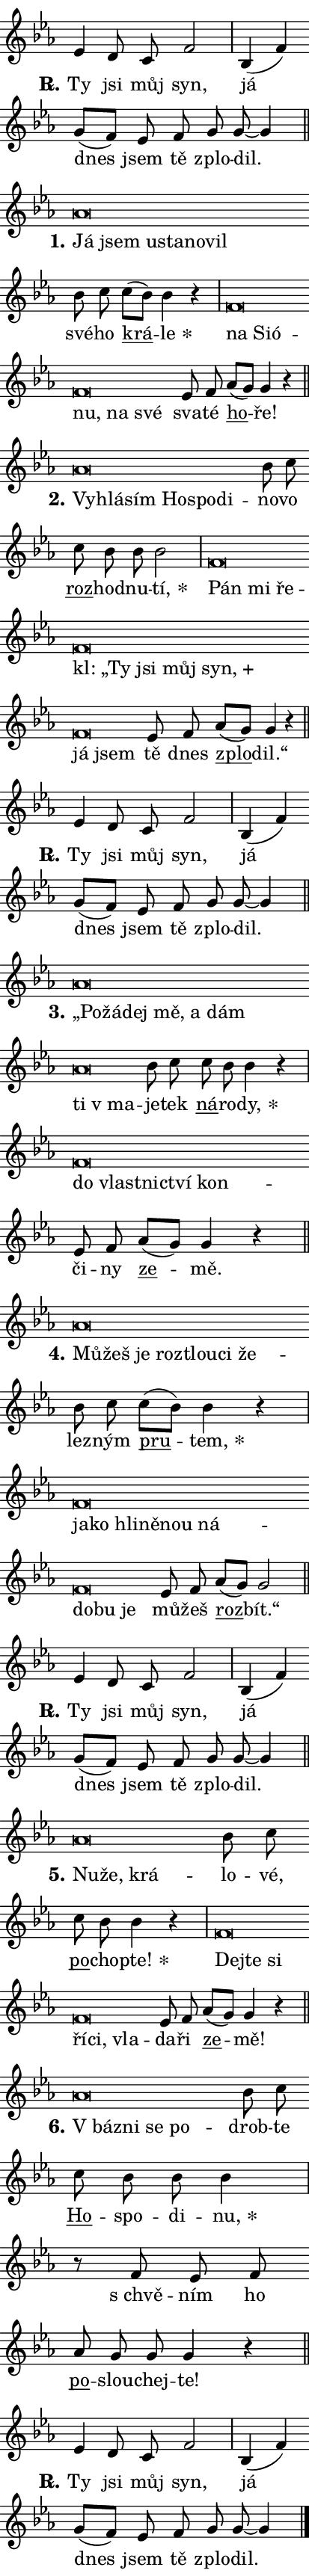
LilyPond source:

\version "2.22.1"
\header { tagline = "" }
\paper {
  indent = 0\cm
  top-margin = 0\cm
  right-margin = 0\cm
  bottom-margin = 0\cm
  left-margin = 0\cm
  paper-width = 7\cm
  page-breaking = #ly:one-page-breaking
  system-system-spacing.basic-distance = #11
  score-system-spacing.basic-distance = #11
  ragged-last = ##f
}


%% Author: Thomas Morley
%% https://lists.gnu.org/archive/html/lilypond-user/2020-05/msg00002.html
#(define (line-position grob)
"Returns position of @var[grob} in current system:
   @code{'start}, if at first time-step
   @code{'end}, if at last time-step
   @code{'middle} otherwise
"
  (let* ((col (ly:item-get-column grob))
         (ln (ly:grob-object col 'left-neighbor))
         (rn (ly:grob-object col 'right-neighbor))
         (col-to-check-left (if (ly:grob? ln) ln col))
         (col-to-check-right (if (ly:grob? rn) rn col))
         (break-dir-left
           (and
             (ly:grob-property col-to-check-left 'non-musical #f)
             (ly:item-break-dir col-to-check-left)))
         (break-dir-right
           (and
             (ly:grob-property col-to-check-right 'non-musical #f)
             (ly:item-break-dir col-to-check-right))))
        (cond ((eqv? 1 break-dir-left) 'start)
              ((eqv? -1 break-dir-right) 'end)
              (else 'middle))))

#(define (tranparent-at-line-position vctor)
  (lambda (grob)
  "Relying on @code{line-position} select the relevant enry from @var{vctor}.
Used to determine transparency,"
    (case (line-position grob)
      ((end) (not (vector-ref vctor 0)))
      ((middle) (not (vector-ref vctor 1)))
      ((start) (not (vector-ref vctor 2))))))

noteHeadBreakVisibility =
#(define-music-function (break-visibility)(vector?)
"Makes @code{NoteHead}s transparent relying on @var{break-visibility}"
#{
  \override NoteHead.transparent =
    #(tranparent-at-line-position break-visibility)
#})

#(define delete-ledgers-for-transparent-note-heads
  (lambda (grob)
    "Reads whether a @code{NoteHead} is transparent.
If so this @code{NoteHead} is removed from @code{'note-heads} from
@var{grob}, which is supposed to be @code{LedgerLineSpanner}.
As a result ledgers are not printed for this @code{NoteHead}"
    (let* ((nhds-array (ly:grob-object grob 'note-heads))
           (nhds-list
             (if (ly:grob-array? nhds-array)
                 (ly:grob-array->list nhds-array)
                 '()))
           ;; Relies on the transparent-property being done before
           ;; Staff.LedgerLineSpanner.after-line-breaking is executed.
           ;; This is fragile ...
           (to-keep
             (remove
               (lambda (nhd)
                 (ly:grob-property nhd 'transparent #f))
               nhds-list)))
      ;; TODO find a better method to iterate over grob-arrays, similiar
      ;; to filter/remove etc for lists
      ;; For now rebuilt from scratch
      (set! (ly:grob-object grob 'note-heads)  '())
      (for-each
        (lambda (nhd)
          (ly:pointer-group-interface::add-grob grob 'note-heads nhd))
        to-keep))))

hideNotes = {
  \noteHeadBreakVisibility #begin-of-line-visible
}
unHideNotes = {
  \noteHeadBreakVisibility #all-visible
}

% work-around for resetting accidentals
% https://lilypond.org/doc/v2.23/Documentation/notation/displaying-rhythms#unmetered-music
cadenzaMeasure = {
  \cadenzaOff
  \partial 1024 s1024
  \cadenzaOn
}

#(define-markup-command (accent layout props text) (markup?)
  "Underline accented syllable"
  (interpret-markup layout props
    #{\markup \override #'(offset . 4.3) \underline { #text }#}))

responsum = \markup \concat {
  "R" \hspace #-1.05 \path #0.1 #'((moveto 0 0.07) (lineto 0.9 0.8)) \hspace #0.05 "."
}

\layout {
    \context {
        \Staff
        \remove "Time_signature_engraver"
        \override LedgerLineSpanner.after-line-breaking = #delete-ledgers-for-transparent-note-heads
    }
    \context {
        \Voice {
            \override NoteHead.output-attributes = #'((class . "notehead"))
            \override Hairpin.height = #0.55
        }
    }
    \context {
        \Lyrics {
            \override StanzaNumber.output-attributes = #'((class . "stanzanumber"))
            \override LyricSpace.minimum-distance = #0.9
            \override LyricText.font-name = #"TeX Gyre Schola"
            \override LyricText.font-size = 1
            \override StanzaNumber.font-name = #"TeX Gyre Schola Bold"
            \override StanzaNumber.font-size = 1
        }
    }
}

% magnetic-lyrics.ily
%
%   written by
%     Jean Abou Samra <jean@abou-samra.fr>
%     Werner Lemberg <wl@gnu.org>
%
%   adapted by
%     Jiri Hon <jiri.hon@gmail.com>
%
% Version 2022-Apr-15

% https://www.mail-archive.com/lilypond-user@gnu.org/msg149350.html

#(define (Left_hyphen_pointer_engraver context)
   "Collect syllable-hyphen-syllable occurrences in lyrics and store
them in properties.  This engraver only looks to the left.  For
example, if the lyrics input is @code{foo -- bar}, it does the
following.

@itemize @bullet
@item
Set the @code{text} property of the @code{LyricHyphen} grob between
@q{foo} and @q{bar} to @code{foo}.

@item
Set the @code{left-hyphen} property of the @code{LyricText} grob with
text @q{foo} to the @code{LyricHyphen} grob between @q{foo} and
@q{bar}.
@end itemize

Use this auxiliary engraver in combination with the
@code{lyric-@/text::@/apply-@/magnetic-@/offset!} hook."
   (let ((hyphen #f)
         (text #f))
     (make-engraver
      (acknowledgers
       ((lyric-syllable-interface engraver grob source-engraver)
        (set! text grob)))
      (end-acknowledgers
       ((lyric-hyphen-interface engraver grob source-engraver)
        ;(when (not (grob::has-interface grob 'lyric-space-interface))
          (set! hyphen grob)));)
      ((stop-translation-timestep engraver)
       (when (and text hyphen)
         (ly:grob-set-object! text 'left-hyphen hyphen))
       (set! text #f)
       (set! hyphen #f)))))

#(define (lyric-text::apply-magnetic-offset! grob)
   "If the space between two syllables is less than the value in
property @code{LyricText@/.details@/.squash-threshold}, move the right
syllable to the left so that it gets concatenated with the left
syllable.

Use this function as a hook for
@code{LyricText@/.after-@/line-@/breaking} if the
@code{Left_@/hyphen_@/pointer_@/engraver} is active."
   (let ((hyphen (ly:grob-object grob 'left-hyphen #f)))
     (when hyphen
       (let ((left-text (ly:spanner-bound hyphen LEFT)))
         (when (grob::has-interface left-text 'lyric-syllable-interface)
           (let* ((common (ly:grob-common-refpoint grob left-text X))
                  (this-x-ext (ly:grob-extent grob common X))
                  (left-x-ext
                   (begin
                     ;; Trigger magnetism for left-text.
                     (ly:grob-property left-text 'after-line-breaking)
                     (ly:grob-extent left-text common X)))
                  ;; `delta` is the gap width between two syllables.
                  (delta (- (interval-start this-x-ext)
                            (interval-end left-x-ext)))
                  (details (ly:grob-property grob 'details))
                  (threshold (assoc-get 'squash-threshold details 0.2)))
             (when (< delta threshold)
               (let* (;; We have to manipulate the input text so that
                      ;; ligatures crossing syllable boundaries are not
                      ;; disabled.  For languages based on the Latin
                      ;; script this is essentially a beautification.
                      ;; However, for non-Western scripts it can be a
                      ;; necessity.
                      (lt (ly:grob-property left-text 'text))
                      (rt (ly:grob-property grob 'text))
                      (is-space (grob::has-interface hyphen 'lyric-space-interface))
                      (space (if is-space " " ""))
                      (space-markup (grob-interpret-markup grob " "))
                      (space-size (interval-length (ly:stencil-extent space-markup X)))
                      (extra-delta (if is-space space-size 0))
                      ;; Append new syllable.
                      (ltrt-space (if (and (string? lt) (string? rt))
                                (string-append lt space rt)
                                (make-concat-markup (list lt space rt))))
                      ;; Right-align `ltrt` to the right side.
                      (ltrt-space-markup (grob-interpret-markup
                               grob
                               (make-translate-markup
                                (cons (interval-length this-x-ext) 0)
                                (make-right-align-markup ltrt-space)))))
                 (begin
                   ;; Don't print `left-text`.
                   (ly:grob-set-property! left-text 'stencil #f)
                   ;; Set text and stencil (which holds all collected
                   ;; syllables so far) and shift it to the left.
                   (ly:grob-set-property! grob 'text ltrt-space)
                   (ly:grob-set-property! grob 'stencil ltrt-space-markup)
                   (ly:grob-translate-axis! grob (- (- delta extra-delta)) X))))))))))


#(define (lyric-hyphen::displace-bounds-first grob)
   ;; Make very sure this callback isn't triggered too early.
   (let ((left (ly:spanner-bound grob LEFT))
         (right (ly:spanner-bound grob RIGHT)))
     (ly:grob-property left 'after-line-breaking)
     (ly:grob-property right 'after-line-breaking)
     (ly:lyric-hyphen::print grob)))

squashThreshold = #0.4

\layout {
  \context {
    \Lyrics
    \consists #Left_hyphen_pointer_engraver
    \override LyricText.after-line-breaking =
      #lyric-text::apply-magnetic-offset!
    \override LyricHyphen.stencil = #lyric-hyphen::displace-bounds-first
    \override LyricText.details.squash-threshold = \squashThreshold
    \override LyricHyphen.minimum-distance = 0
    \override LyricHyphen.minimum-length = \squashThreshold
  }
}

squash = \override LyricText.details.squash-threshold = 9999
unSquash = \override LyricText.details.squash-threshold = \squashThreshold

left = \override LyricText.self-alignment-X = #LEFT
unLeft = \revert LyricText.self-alignment-X

starOffset = #(lambda (grob) 
                (let ((x_offset (ly:self-alignment-interface::aligned-on-x-parent grob)))
                  (if (= x_offset 0) 0 (+ x_offset 1.2))))

star = #(define-music-function (syllable)(string?)
"Append star separator at the end of a syllable"
#{
  \once \override LyricText.X-offset = #starOffset
  \lyricmode { \markup {
    #syllable
    \override #'((font-name . "TeX Gyre Schola Bold")) \hspace #0.2 \lower #0.65 \larger "*"
  } }
#})

starAccent = #(define-music-function (syllable)(string?)
"Append star separator at the end of a syllable and make accent"
#{
  \once \override LyricText.X-offset = #starOffset
  \lyricmode { \markup {
    \accent #syllable
    \override #'((font-name . "TeX Gyre Schola Bold")) \hspace #0.2 \lower #0.65 \larger "*"
  } }
#})

breath = #(define-music-function (syllable)(string?)
"Append breathing indicator at the end of a syllable"
#{
  \lyricmode { \markup { #syllable "+" } }
#})

optionalBreath = #(define-music-function (syllable)(string?)
"Append optional breathing indicator at the end of a syllable"
#{
  \lyricmode { \markup { #syllable "(+)" } }
#})


\score {
    <<
        \new Voice = "melody" { \cadenzaOn \key es \major \relative { es'4 d8 c f2 \cadenzaMeasure \bar "|" bes,4( f') \bar "" g8[( f)] es f g g~ g4 \cadenzaMeasure \bar "||" \break }
\relative { as'\breve*1/16 \hideNotes \breve*1/16 \bar "" \breve*1/16 \bar "" \breve*1/16 \bar "" \breve*1/16 \breve*1/16 \bar "" \unHideNotes bes8 c \bar "" c[( bes)] bes4 r \cadenzaMeasure \bar "|" f\breve*1/16 \hideNotes \breve*1/16 \bar "" \breve*1/16 \bar "" \breve*1/16 \bar "" \breve*1/16 \breve*1/16 \bar "" \unHideNotes es8 f \bar "" as[( g)] g4 r \cadenzaMeasure \bar "||" \break }
\relative { as'\breve*1/16 \hideNotes \breve*1/16 \bar "" \breve*1/16 \bar "" \breve*1/16 \bar "" \breve*1/16 \breve*1/16 \bar "" \unHideNotes bes8 c \bar "" c bes bes bes2 \cadenzaMeasure \bar "|" f\breve*1/16 \hideNotes \breve*1/16 \bar "" \breve*1/16 \bar "" \breve*1/16 \bar "" \breve*1/16 \bar "" \breve*1/16 \bar "" \breve*1/16 \bar "" \breve*1/16 \bar "" \breve*1/16 \breve*1/16 \bar "" \unHideNotes es8 f \bar "" as[( g)] g4 r \cadenzaMeasure \bar "||" \break }
\relative { es'4 d8 c f2 \cadenzaMeasure \bar "|" bes,4( f') \bar "" g8[( f)] es f g g~ g4 \cadenzaMeasure \bar "||" \break }
\relative { as'\breve*1/16 \hideNotes \breve*1/16 \bar "" \breve*1/16 \bar "" \breve*1/16 \bar "" \breve*1/16 \bar "" \breve*1/16 \bar "" \breve*1/16 \breve*1/16 \bar "" \unHideNotes bes8 c \bar "" c bes bes4 r \cadenzaMeasure \bar "|" f\breve*1/16 \hideNotes \breve*1/16 \bar "" \breve*1/16 \bar "" \breve*1/16 \breve*1/16 \bar "" \unHideNotes es8 f \bar "" as[( g)] g4 r \cadenzaMeasure \bar "||" \break }
\relative { as'\breve*1/16 \hideNotes \breve*1/16 \bar "" \breve*1/16 \bar "" \breve*1/16 \bar "" \breve*1/16 \bar "" \breve*1/16 \breve*1/16 \bar "" \unHideNotes bes8 c \bar "" c[( bes)] bes4 r \cadenzaMeasure \bar "|" f\breve*1/16 \hideNotes \breve*1/16 \bar "" \breve*1/16 \bar "" \breve*1/16 \bar "" \breve*1/16 \bar "" \breve*1/16 \bar "" \breve*1/16 \bar "" \breve*1/16 \breve*1/16 \bar "" \unHideNotes es8 f \bar "" as[( g)] g2 \cadenzaMeasure \bar "||" \break }
\relative { es'4 d8 c f2 \cadenzaMeasure \bar "|" bes,4( f') \bar "" g8[( f)] es f g g~ g4 \cadenzaMeasure \bar "||" \break }
\relative { as'\breve*1/16 \hideNotes \breve*1/16 \breve*1/16 \bar "" \unHideNotes bes8 c \bar "" c bes bes4 r \cadenzaMeasure \bar "|" f\breve*1/16 \hideNotes \breve*1/16 \bar "" \breve*1/16 \bar "" \breve*1/16 \bar "" \breve*1/16 \breve*1/16 \bar "" \unHideNotes es8 f \bar "" as[( g)] g4 r \cadenzaMeasure \bar "||" \break }
\relative { as'\breve*1/16 \hideNotes \breve*1/16 \bar "" \breve*1/16 \breve*1/16 \bar "" \unHideNotes bes8 c \bar "" c bes bes bes4 \cadenzaMeasure \bar "|" r8 f8 es8 f \bar "" as g g g4 r \cadenzaMeasure \bar "||" \break }
\relative { es'4 d8 c f2 \cadenzaMeasure \bar "|" bes,4( f') \bar "" g8[( f)] es f g g~ g4 \cadenzaMeasure \bar "||" \break } \bar "|." }
        \new Lyrics \lyricsto "melody" { \lyricmode { \set stanza = \responsum
Ty jsi můj syn, já dnes jsem tě zplo -- dil.
\set stanza = "1."
\left Já \squash jsem u -- sta -- no -- vil \unLeft \unSquash své -- ho \markup \accent krá -- \star le \left na \squash Si -- ó -- nu, na své \unLeft \unSquash sva -- té \markup \accent ho -- ře!
\set stanza = "2."
\left Vy -- \squash hlá -- sím Ho -- spo -- di -- \unLeft \unSquash no -- vo \markup \accent roz -- hod -- nu -- \star tí, \left Pán \squash mi ře -- kl: „Ty jsi můj \breath "syn," já jsem \unLeft \unSquash tě dnes \markup \accent zplo -- dil.“
\set stanza = \responsum
Ty jsi můj syn, já dnes jsem tě zplo -- dil.
\set stanza = "3."
\left „Po -- \squash žá -- dej mě, a dám ti "v ma" -- \unLeft \unSquash je -- tek \markup \accent ná -- ro -- \star dy, \left do \squash vlast -- nic -- tví kon -- \unLeft \unSquash či -- ny \markup \accent ze -- mě.
\set stanza = "4."
\left Mů -- \squash žeš je roz -- tlou -- ci že -- \unLeft \unSquash lez -- ným \markup \accent pru -- \star tem, \left ja -- \squash ko hli -- ně -- nou ná -- do -- bu je \unLeft \unSquash mů -- žeš \markup \accent roz -- bít.“
\set stanza = \responsum
Ty jsi můj syn, já dnes jsem tě zplo -- dil.
\set stanza = "5."
\left Nu -- \squash že, krá -- \unLeft \unSquash lo -- vé, \markup \accent po -- cho -- \star pte! \left Dej -- \squash te si ří -- ci, vla -- \unLeft \unSquash da -- ři \markup \accent ze -- mě!
\set stanza = "6."
\left "V báz" -- \squash ni se po -- \unLeft \unSquash drob -- te \markup \accent Ho -- spo -- di -- \star nu, "s chvě" -- ním ho \markup \accent po -- slou -- chej -- te!
\set stanza = \responsum
Ty jsi můj syn, já dnes jsem tě zplo -- dil. } }
    >>
    \layout {}
}
